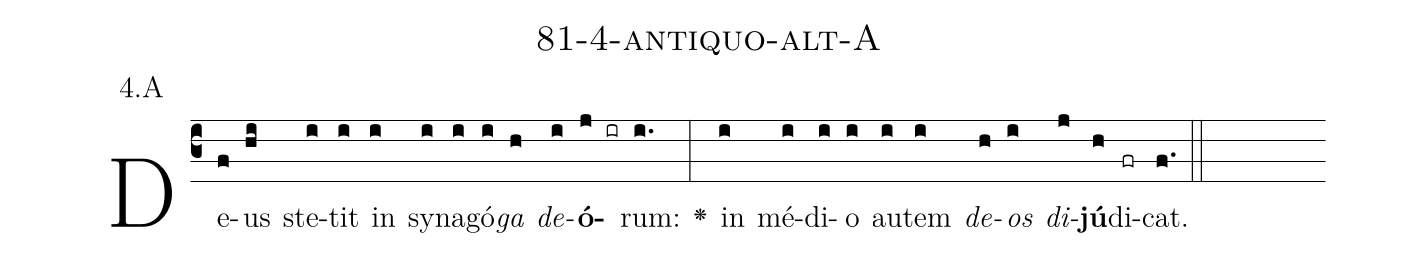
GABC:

name: 81-4-antiquo-alt-A;
annotation: 4.A;
%%
(c3)De(f)us(hi) ste(i)tit(i) in(i) sy(i)na(i)gó(i)<i>ga</i>(h) <i>de</i>(i)<b>ó</b>(j ir)rum:(i.) <v>\greheightstar</v>(:) in(i) mé(i)di(i)o(i) au(i)tem(i) <i>de</i>(h)<i>os</i>(i) <i>di</i>(j)<b>jú</b>(h)di(fr)cat.(f.) (::)


%E(i) u(h) o(i) u(j) a(h) e.(f.) (::)
